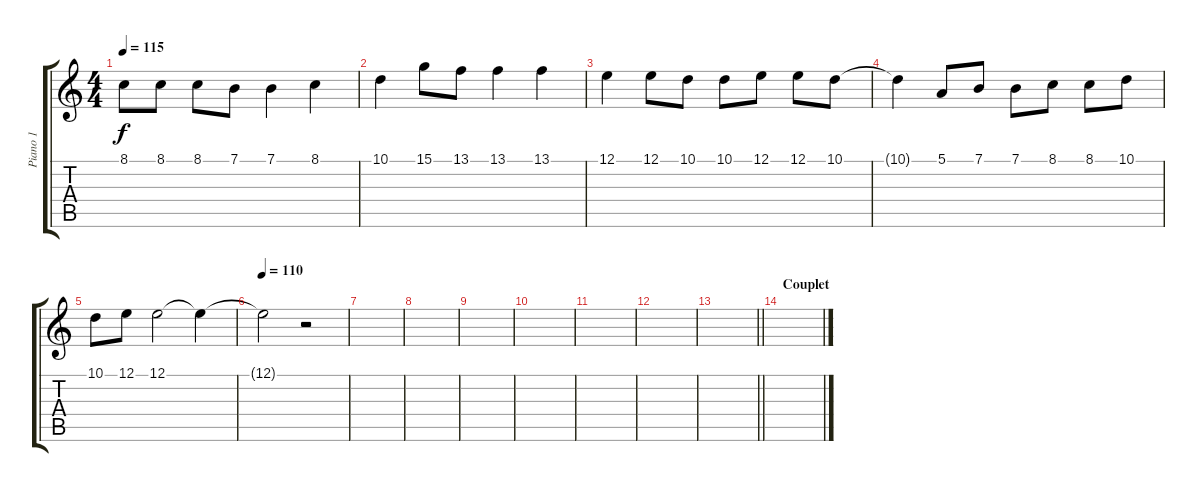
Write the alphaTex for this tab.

\track ("Piano 1" "Piano 1") {instrument acousticgrandpiano}
\staff {score tabs}
\tuning (E4 B3 G3 D3 A2 E2) {hide}
\ts (4 4)
\tempo 115
\clef g2
\ks c
8.1{t}.8{dy f} 8.1.8 8.1.8 7.1.8 7.1.4 8.1.4 |
10.1.4 15.1.8 13.1.8 13.1.4 13.1.4 |
12.1.4 12.1.8 10.1.8 10.1.8 12.1.8 12.1.8 10.1.8 |
10.1{t}.4 5.1.8 7.1.8 7.1.8 8.1.8 8.1.8 10.1.8 |
10.1.8 12.1.8 12.1.2 12.1{t}.4 |
\tempo 110
12.1{t}.2 r.2 |
|
|
|
|
|
|
\barLineRight lightlight
|
\section ("" "Couplet")
